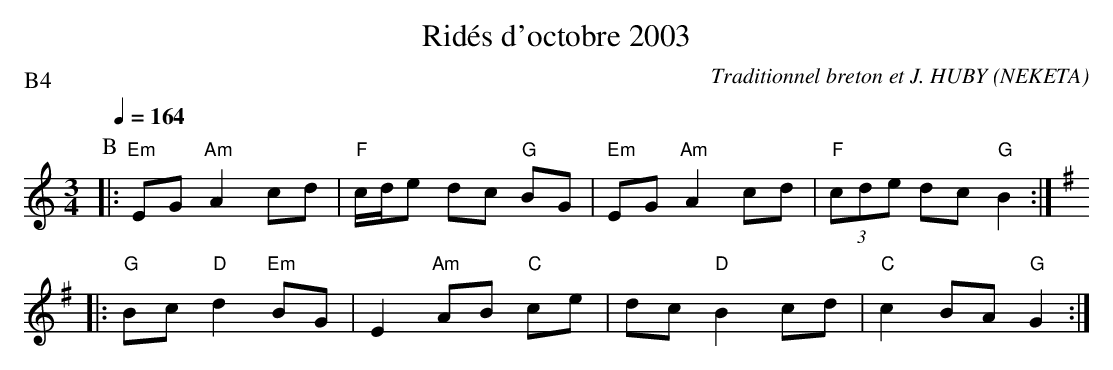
X:1
T:Rid\'es d'octobre 2003
C:Traditionnel breton et J. HUBY (NEKETA)
Q:1/4=164
P:B4
M:3/4
L:1/8
K:Am
P:B
|: "Em"EG "Am"A2 cd | "F"c/d/e dc "G"BG |" Em"EG "Am"A2 cd | "F"(3:2:3cde dc "G"B2 :|
K:G
|: "G"Bc "D"d2 "Em"BG | E2 "Am"AB "C"ce | dc "D"B2 cd | "C"c2 BA "G"G2 :|
